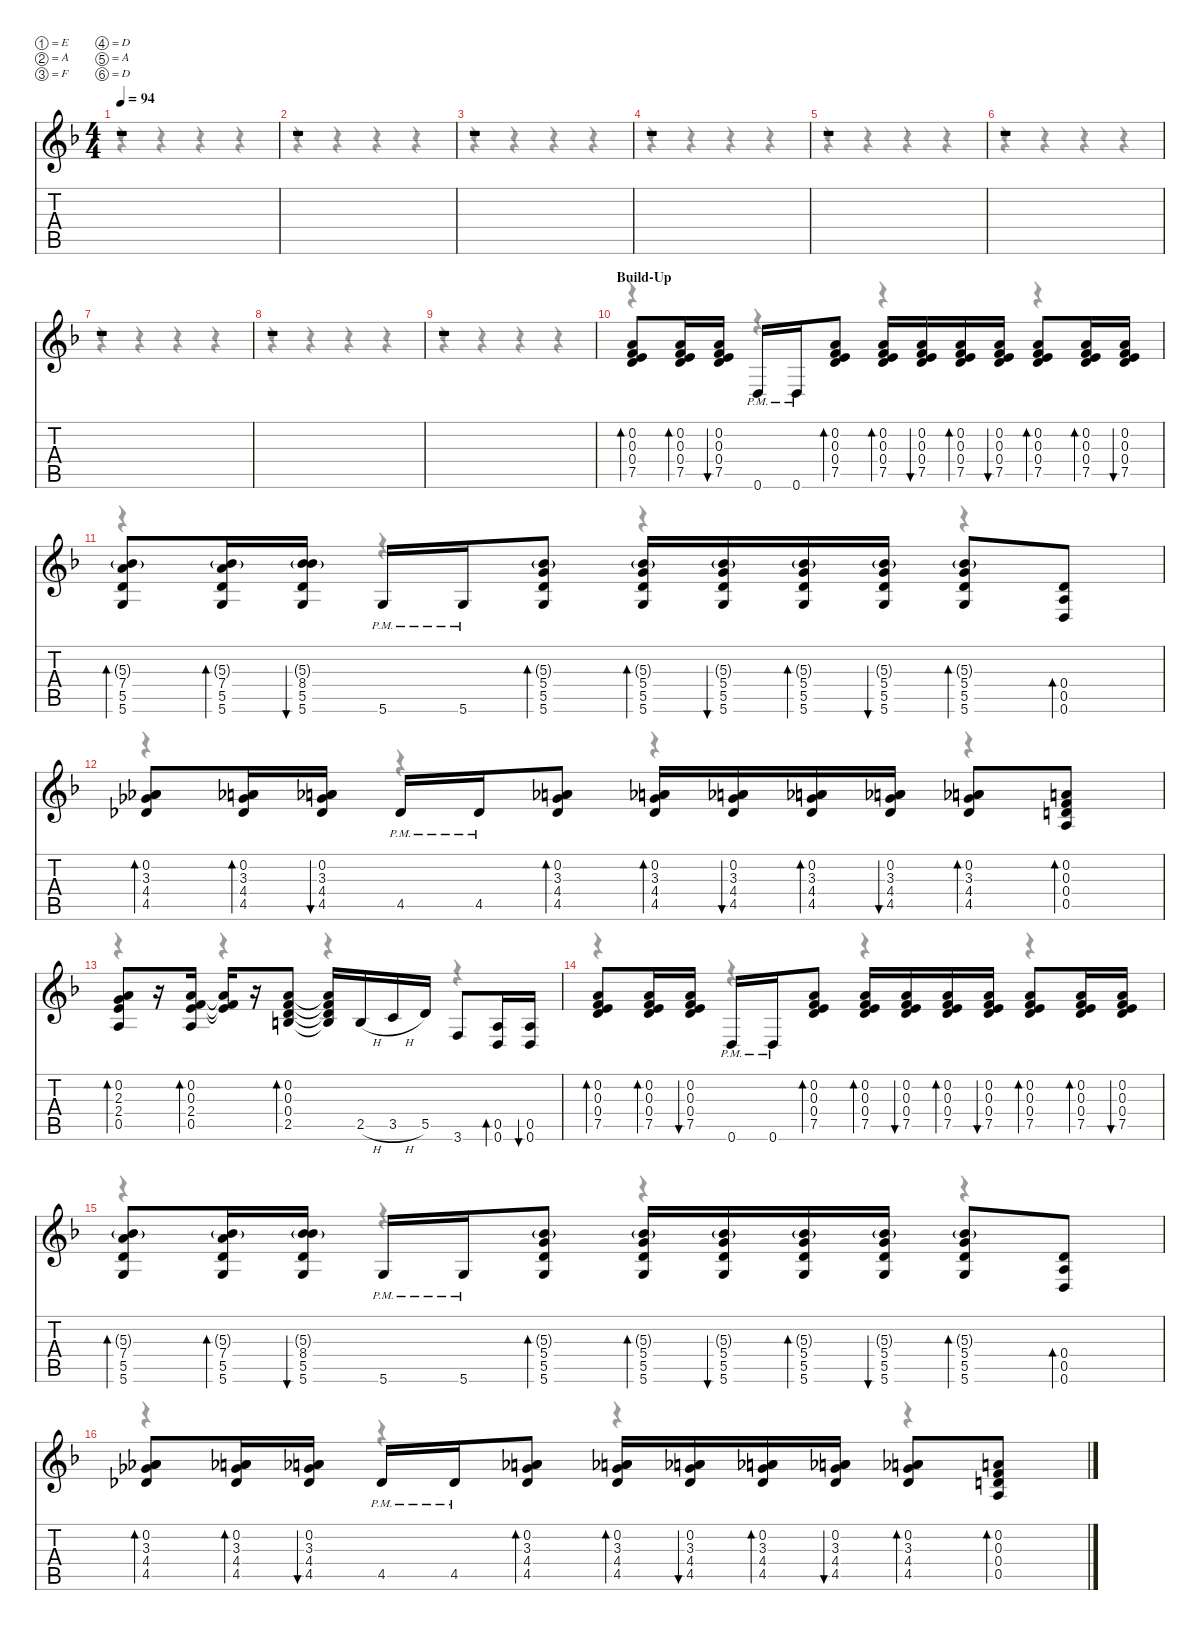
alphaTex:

\defaultSystemsLayout 4
\hideDynamics
\bracketExtendMode nobrackets
\singleTrackTrackNamePolicy hidden
\multiTrackTrackNamePolicy hidden
\otherSystemsTrackNameOrientation horizontal
\track ("M. Akerfeldt" "dist.guit.") {defaultSystemsLayout 4 instrument distortionguitar}
\staff {score tabs}
\tuning (E4 A3 F3 D3 A2 D2)
\voice
\ts (4 4)
\tempo 94
\clef g2
\ks dminor
r.1{dy f beam Up} |
r.1{beam Up} |
r.1{beam Up} |
r.1{beam Up} |
r.1{beam Up} |
r.1{beam Up} |
r.1{beam Up} |
r.1{beam Up} |
r.1{beam Up} |
\section ("" "Build-Up")
(0.2{acc forcenatural} 0.3{acc forcenatural} 0.4{acc forcenatural} 7.5{acc forcenatural}).8{bd 30 beam Up} (0.2{acc forcenatural} 0.3{acc forcenatural} 0.4{acc forcenatural} 7.5{acc forcenatural}).16{bd 30 dy mf beam Up} (0.2{acc forcenatural} 0.3{acc forcenatural} 0.4{acc forcenatural} 7.5{acc forcenatural}).16{bu 30 dy f beam Up} 0.6{pm acc forcenatural}.16{dy fff beam Up} 0.6{pm acc forcenatural}.16{beam Up} (0.2{acc forcenatural} 0.3{acc forcenatural} 0.4{acc forcenatural} 7.5{acc forcenatural}).8{bd 30 dy f beam Up} (0.2{acc forcenatural} 0.3{acc forcenatural} 0.4{acc forcenatural} 7.5{acc forcenatural}).16{bd 30 dy mf beam Up} (0.2{acc forcenatural} 0.3{acc forcenatural} 0.4{acc forcenatural} 7.5{acc forcenatural}).16{bu 30 dy f beam Up} (0.2{acc forcenatural} 0.3{acc forcenatural} 0.4{acc forcenatural} 7.5{acc forcenatural}).16{bd 30 dy mf beam Up} (0.2{acc forcenatural} 0.3{acc forcenatural} 0.4{acc forcenatural} 7.5{acc forcenatural}).16{bu 30 dy f beam Up} (0.2{acc forcenatural} 0.3{acc forcenatural} 0.4{acc forcenatural} 7.5{acc forcenatural}).8{bd 30 beam Up} (0.2{acc forcenatural} 0.3{acc forcenatural} 0.4{acc forcenatural} 7.5{acc forcenatural}).16{bd 30 dy mf beam Up} (0.2{acc forcenatural} 0.3{acc forcenatural} 0.4{acc forcenatural} 7.5{acc forcenatural}).16{bu 30 dy f beam Up} |
(5.3{g acc b} 7.4{acc forcenatural} 5.5{acc forcenatural} 5.6{acc forcenatural}).8{bd 30 beam Up} (5.3{g acc b} 7.4{acc forcenatural} 5.5{acc forcenatural} 5.6{acc forcenatural}).16{bd 30 beam Up} (5.3{g acc b} 8.4{acc b} 5.5{acc forcenatural} 5.6{acc forcenatural}).16{bu 30 beam Up} 5.6{pm acc forcenatural}.16{dy fff beam Up} 5.6{pm acc forcenatural}.16{beam Up} (5.3{g acc b} 5.4{acc forcenatural} 5.5{acc forcenatural} 5.6{acc forcenatural}).8{bd 30 dy f beam Up} (5.3{g acc b} 5.4{acc forcenatural} 5.5{acc forcenatural} 5.6{acc forcenatural}).16{bd 30 beam Up} (5.3{g acc b} 5.4{acc forcenatural} 5.5{acc forcenatural} 5.6{acc forcenatural}).16{bu 30 beam Up} (5.3{g acc b} 5.4{acc forcenatural} 5.5{acc forcenatural} 5.6{acc forcenatural}).16{bd 30 beam Up} (5.3{g acc b} 5.4{acc forcenatural} 5.5{acc forcenatural} 5.6{acc forcenatural}).16{bu 30 beam Up} (5.3{g acc b} 5.4{acc forcenatural} 5.5{acc forcenatural} 5.6{acc forcenatural}).8{bd 30 beam Up} (0.4{acc forcenatural} 0.5{acc forcenatural} 0.6{acc forcenatural}).8{bd 30 beam Up} |
(0.2{acc forcenatural} 3.3{acc b} 4.4{acc b} 4.5{acc b}).8{bd 30 beam Up} (0.2{acc forcenatural} 3.3{acc b} 4.4{acc b} 4.5{acc b}).16{bd 30 beam Up} (0.2{acc forcenatural} 3.3{acc b} 4.4{acc b} 4.5{acc b}).16{bu 30 beam Up} 4.5{pm acc b}.16{dy fff beam Up} 4.5{pm acc b}.16{beam Up} (0.2{acc forcenatural} 3.3{acc b} 4.4{acc b} 4.5{acc b}).8{bd 30 dy f beam Up} (0.2{acc forcenatural} 3.3{acc b} 4.4{acc b} 4.5{acc b}).16{bd 30 beam Up} (0.2{acc forcenatural} 3.3{acc b} 4.4{acc b} 4.5{acc b}).16{bu 30 beam Up} (0.2{acc forcenatural} 3.3{acc b} 4.4{acc b} 4.5{acc b}).16{bd 30 beam Up} (0.2{acc forcenatural} 3.3{acc b} 4.4{acc b} 4.5{acc b}).16{bu 30 beam Up} (0.2{acc forcenatural} 3.3{acc b} 4.4{acc b} 4.5{acc b}).8{bd 30 beam Up} (0.2{acc forcenatural} 0.3{acc forcenatural} 0.4{acc forcenatural} 0.5{acc forcenatural}).8{bd 30 beam Up} |
(0.2{acc forcenatural} 2.3{acc forcenatural} 2.4{acc forcenatural} 0.5{acc forcenatural}).8{bd 30 beam Up} r.16{beam Up} (0.2{acc forcenatural} 0.3{acc forcenatural} 2.4{acc forcenatural} 0.5{acc forcenatural}).16{bd 30 beam Up} (0.2{t acc forcenatural} 0.3{t acc forcenatural} 2.4{t acc forcenatural}).16{beam Up} r.16{beam Up} (0.2{acc forcenatural} 0.3{acc forcenatural} 0.4{acc forcenatural} 2.5{acc forcenatural}).8{bd 30 dy mf beam Up} (0.2{t acc forcenatural} 0.3{t acc forcenatural} 0.4{t acc forcenatural} 2.5{t acc forcenatural}).16{dy f beam Up} 2.5{h acc forcenatural}.16{dy ff beam Up} 3.5{h acc forcenatural}.16{dy fff beam Up} 5.5{acc forcenatural}.16{beam Up} 3.6{acc forcenatural}.8{dy ff beam Up} (0.5{acc forcenatural} 0.6{acc forcenatural}).16{bd 30 dy f beam Up} (0.5{acc forcenatural} 0.6{acc forcenatural}).16{bu 30 beam Up} |
(0.2{acc forcenatural} 0.3{acc forcenatural} 0.4{acc forcenatural} 7.5{acc forcenatural}).8{bd 30 beam Up} (0.2{acc forcenatural} 0.3{acc forcenatural} 0.4{acc forcenatural} 7.5{acc forcenatural}).16{bd 30 dy mf beam Up} (0.2{acc forcenatural} 0.3{acc forcenatural} 0.4{acc forcenatural} 7.5{acc forcenatural}).16{bu 30 dy f beam Up} 0.6{pm acc forcenatural}.16{dy fff beam Up} 0.6{pm acc forcenatural}.16{beam Up} (0.2{acc forcenatural} 0.3{acc forcenatural} 0.4{acc forcenatural} 7.5{acc forcenatural}).8{bd 30 dy f beam Up} (0.2{acc forcenatural} 0.3{acc forcenatural} 0.4{acc forcenatural} 7.5{acc forcenatural}).16{bd 30 dy mf beam Up} (0.2{acc forcenatural} 0.3{acc forcenatural} 0.4{acc forcenatural} 7.5{acc forcenatural}).16{bu 30 dy f beam Up} (0.2{acc forcenatural} 0.3{acc forcenatural} 0.4{acc forcenatural} 7.5{acc forcenatural}).16{bd 30 dy mf beam Up} (0.2{acc forcenatural} 0.3{acc forcenatural} 0.4{acc forcenatural} 7.5{acc forcenatural}).16{bu 30 dy f beam Up} (0.2{acc forcenatural} 0.3{acc forcenatural} 0.4{acc forcenatural} 7.5{acc forcenatural}).8{bd 30 beam Up} (0.2{acc forcenatural} 0.3{acc forcenatural} 0.4{acc forcenatural} 7.5{acc forcenatural}).16{bd 30 dy mf beam Up} (0.2{acc forcenatural} 0.3{acc forcenatural} 0.4{acc forcenatural} 7.5{acc forcenatural}).16{bu 30 dy f beam Up} |
(5.3{g acc b} 7.4{acc forcenatural} 5.5{acc forcenatural} 5.6{acc forcenatural}).8{bd 30 beam Up} (5.3{g acc b} 7.4{acc forcenatural} 5.5{acc forcenatural} 5.6{acc forcenatural}).16{bd 30 beam Up} (5.3{g acc b} 8.4{acc b} 5.5{acc forcenatural} 5.6{acc forcenatural}).16{bu 30 beam Up} 5.6{pm acc forcenatural}.16{dy fff beam Up} 5.6{pm acc forcenatural}.16{beam Up} (5.3{g acc b} 5.4{acc forcenatural} 5.5{acc forcenatural} 5.6{acc forcenatural}).8{bd 30 dy f beam Up} (5.3{g acc b} 5.4{acc forcenatural} 5.5{acc forcenatural} 5.6{acc forcenatural}).16{bd 30 beam Up} (5.3{g acc b} 5.4{acc forcenatural} 5.5{acc forcenatural} 5.6{acc forcenatural}).16{bu 30 beam Up} (5.3{g acc b} 5.4{acc forcenatural} 5.5{acc forcenatural} 5.6{acc forcenatural}).16{bd 30 beam Up} (5.3{g acc b} 5.4{acc forcenatural} 5.5{acc forcenatural} 5.6{acc forcenatural}).16{bu 30 beam Up} (5.3{g acc b} 5.4{acc forcenatural} 5.5{acc forcenatural} 5.6{acc forcenatural}).8{bd 30 beam Up} (0.4{acc forcenatural} 0.5{acc forcenatural} 0.6{acc forcenatural}).8{bd 30 beam Up} |
(0.2{acc forcenatural} 3.3{acc b} 4.4{acc b} 4.5{acc b}).8{bd 30 beam Up} (0.2{acc forcenatural} 3.3{acc b} 4.4{acc b} 4.5{acc b}).16{bd 30 beam Up} (0.2{acc forcenatural} 3.3{acc b} 4.4{acc b} 4.5{acc b}).16{bu 30 beam Up} 4.5{pm acc b}.16{dy fff beam Up} 4.5{pm acc b}.16{beam Up} (0.2{acc forcenatural} 3.3{acc b} 4.4{acc b} 4.5{acc b}).8{bd 30 dy f beam Up} (0.2{acc forcenatural} 3.3{acc b} 4.4{acc b} 4.5{acc b}).16{bd 30 beam Up} (0.2{acc forcenatural} 3.3{acc b} 4.4{acc b} 4.5{acc b}).16{bu 30 beam Up} (0.2{acc forcenatural} 3.3{acc b} 4.4{acc b} 4.5{acc b}).16{bd 30 beam Up} (0.2{acc forcenatural} 3.3{acc b} 4.4{acc b} 4.5{acc b}).16{bu 30 beam Up} (0.2{acc forcenatural} 3.3{acc b} 4.4{acc b} 4.5{acc b}).8{bd 30 beam Up} (0.2{acc forcenatural} 0.3{acc forcenatural} 0.4{acc forcenatural} 0.5{acc forcenatural}).8{bd 30 beam Up}
\voice
\clef g2
\ottava regular
\simile none
\ks dminor
r.4{dy mf beam Down} r.4{beam Down} r.4{beam Down} r.4{beam Down} |
r.4{beam Down} r.4{beam Down} r.4{beam Down} r.4{beam Down} |
r.4{beam Down} r.4{beam Down} r.4{beam Down} r.4{beam Down} |
r.4{beam Down} r.4{beam Down} r.4{beam Down} r.4{beam Down} |
r.4{beam Down} r.4{beam Down} r.4{beam Down} r.4{beam Down} |
r.4{beam Down} r.4{beam Down} r.4{beam Down} r.4{beam Down} |
r.4{beam Down} r.4{beam Down} r.4{beam Down} r.4{beam Down} |
r.4{beam Down} r.4{beam Down} r.4{beam Down} r.4{beam Down} |
r.4{beam Down} r.4{beam Down} r.4{beam Down} r.4{beam Down} |
r.4{beam Down} r.4{beam Down} r.4{beam Down} r.4{beam Down} |
r.4{beam Down} r.4{beam Down} r.4{beam Down} r.4{beam Down} |
r.4{beam Down} r.4{beam Down} r.4{beam Down} r.4{beam Down} |
r.4{beam Down} r.4{beam Down} r.4{beam Down} r.4{beam Down} |
r.4{beam Down} r.4{beam Down} r.4{beam Down} r.4{beam Down} |
r.4{beam Down} r.4{beam Down} r.4{beam Down} r.4{beam Down} |
r.4{beam Down} r.4{beam Down} r.4{beam Down} r.4{beam Down}
